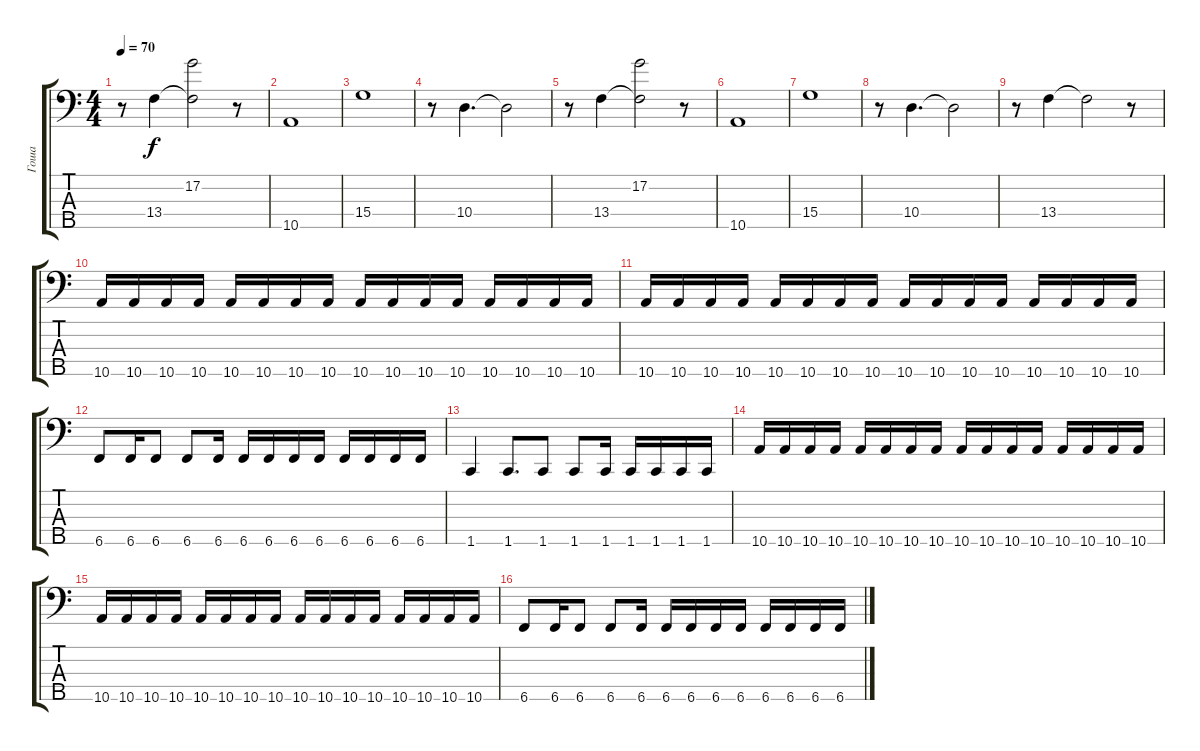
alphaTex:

\track ("Гоша" "Гоша") {instrument electricbassfinger}
\staff {score tabs}
\tuning (G2 D2 A1 E1 B0) {hide}
\ts (4 4)
\tempo 70
\clef f4
\ks c
r.8{dy f} 13.4.4 (17.2 13.4{t}).2 r.8 |
10.5.1 |
15.4.1 |
r.8 10.4.4{d} 10.4{t}.2 |
r.8 13.4.4 (17.2 13.4{t}).2 r.8 |
10.5.1 |
15.4.1 |
r.8 10.4.4{d} 10.4{t}.2 |
r.8 13.4.4 13.4{t}.2 r.8 |
10.5.16 10.5.16 10.5.16 10.5.16 10.5.16 10.5.16 10.5.16 10.5.16 10.5.16 10.5.16 10.5.16 10.5.16 10.5.16 10.5.16 10.5.16 10.5.16 |
10.5.16 10.5.16 10.5.16 10.5.16 10.5.16 10.5.16 10.5.16 10.5.16 10.5.16 10.5.16 10.5.16 10.5.16 10.5.16 10.5.16 10.5.16 10.5.16 |
6.5.8 6.5.16 6.5.8 6.5.8 6.5.16 6.5.16 6.5.16 6.5.16 6.5.16 6.5.16 6.5.16 6.5.16 6.5.16 |
1.5.4 1.5.8{d} 1.5.8 1.5.8 1.5.16 1.5.16 1.5.16 1.5.16 1.5.16 |
10.5.16 10.5.16 10.5.16 10.5.16 10.5.16 10.5.16 10.5.16 10.5.16 10.5.16 10.5.16 10.5.16 10.5.16 10.5.16 10.5.16 10.5.16 10.5.16 |
10.5.16 10.5.16 10.5.16 10.5.16 10.5.16 10.5.16 10.5.16 10.5.16 10.5.16 10.5.16 10.5.16 10.5.16 10.5.16 10.5.16 10.5.16 10.5.16 |
6.5.8 6.5.16 6.5.8 6.5.8 6.5.16 6.5.16 6.5.16 6.5.16 6.5.16 6.5.16 6.5.16 6.5.16 6.5.16
